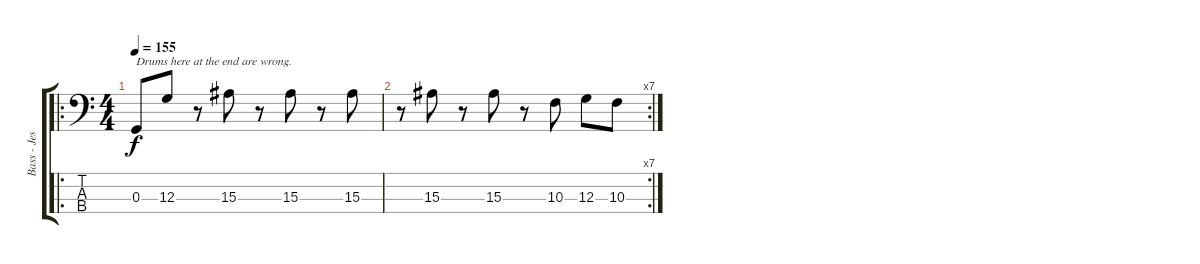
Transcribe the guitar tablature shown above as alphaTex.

\track ("Bass - Jesse" "Bass - Jes") {instrument overdrivenguitar}
\staff {score tabs}
\tuning (F2 C2 G1 D1) {hide}
\ro
\ts (4 4)
\tempo 155
\clef f4
\ks c
0.3.8{txt "Drums here at the end are wrong." dy f} 12.3.8 r.8 15.3.8 r.8 15.3.8 r.8 15.3.8 |
\rc 7
r.8 15.3.8 r.8 15.3.8 r.8 10.3.8 12.3.8 10.3.8
